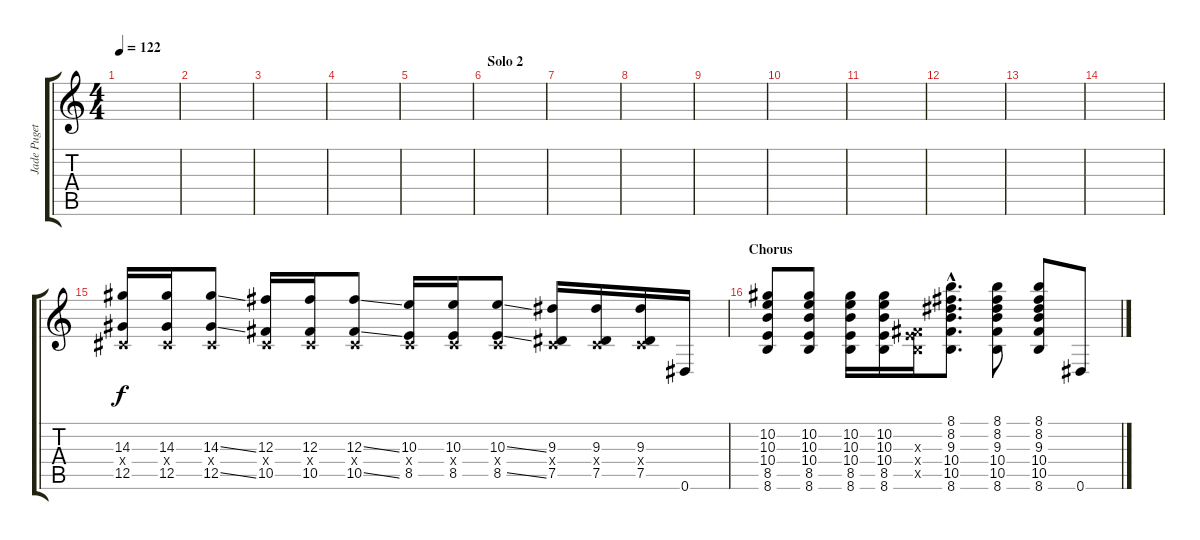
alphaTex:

\track ("Jade Puget" "Jade Puget") {instrument distortionguitar}
\staff {score tabs}
\tuning (Eb4 Bb3 Gb3 Db3 Ab2 Eb2) {hide}
\ts (4 4)
\tempo 122
\clef g2
\ks c
|
|
|
|
|
\section ("" "Solo 2")
|
|
|
|
|
|
|
|
|
(14.3 0.4{x} 12.5).16{dy f} (14.3 0.4{x} 12.5).16 (14.3{ss} 0.4{x} 12.5{ss}).8 (12.3 0.4{x} 10.5).16 (12.3 0.4{x} 10.5).16 (12.3{ss} 0.4{x} 10.5{ss}).8 (10.3 0.4{x} 8.5).16 (10.3 0.4{x} 8.5).16 (10.3{ss} 0.4{x} 8.5{ss}).8 (9.3 0.4{x} 7.5).16 (9.3 0.4{x} 7.5).16 (9.3 0.4{x} 7.5).16 0.6.16 |
\section ("" "Chorus")
(10.2 10.3 10.4 8.5 8.6).8{volume 14 instrument distortionguitar} (10.2 10.3 10.4 8.5 8.6).8 (10.2 10.3 10.4 8.5 8.6).16 (10.2 10.3 10.4 8.5 8.6).16 (0.3{x} 3.4{x} 3.5{x}).16 (8.1{hac} 8.2{hac} 9.3{hac} 10.4{hac} 10.5{hac} 8.6{hac}).8{d} (8.1 8.2 9.3 10.4 10.5 8.6).8 (8.1 8.2 9.3 10.4 10.5 8.6).8 0.6.8
